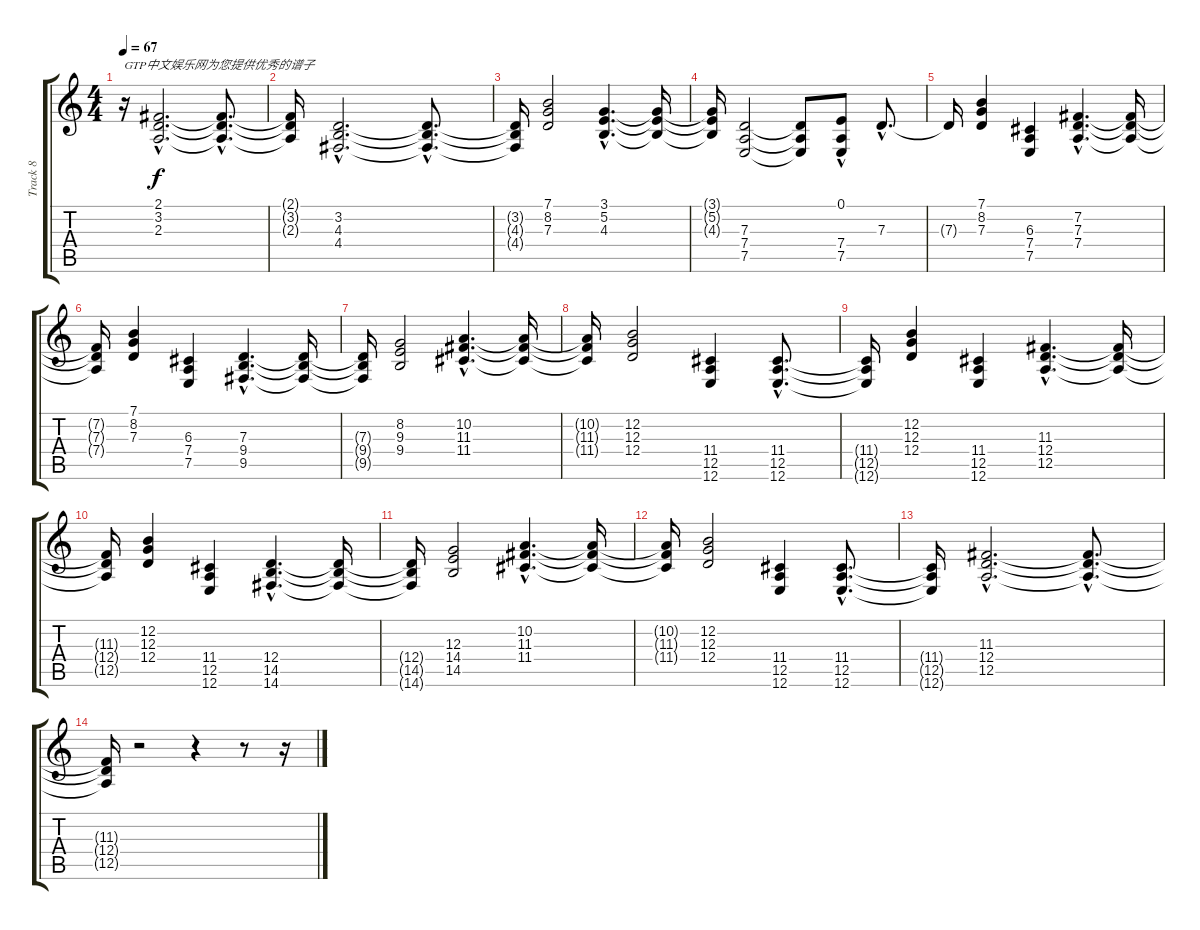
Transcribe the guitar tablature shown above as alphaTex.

\track ("Track 8" "Track 8") {instrument stringensemble1}
\staff {score tabs}
\tuning (E4 B3 G3 D3 A2 E2) {hide}
\ts (4 4)
\tempo 67
\clef g2
\ks c
r.16{txt "GTP中文娱乐网为您提供优秀的谱子" dy f instrument stringensemble1} (2.1{hac} 3.2{hac} 2.3{hac}).2{d} (2.1{hac t} 3.2{hac t} 2.3{hac t}).8{d} |
(2.1{t} 3.2{t} 2.3{t}).16 (3.2{hac} 4.3{hac} 4.4{hac}).2{d} (3.2{hac t} 4.3{hac t} 4.4{hac t}).8{d} |
(3.2{t} 4.3{t} 4.4{t}).16 (7.1 8.2 7.3).2 (3.1{hac} 5.2{hac} 4.3{hac}).4{d} (3.1{t} 5.2{t} 4.3{t}).16 |
(3.1{t} 5.2{t} 4.3{t}).16 (7.3 7.4 7.5).2 (7.3{t} 7.4{t} 7.5{t}).8 (0.1 7.4{hac} 7.5{hac}).8 7.3{hac}.8{d} |
7.3{t}.16 (7.1 8.2 7.3).4 (6.3 7.4 7.5).4 (7.2{hac} 7.3{hac} 7.4{hac}).4{d} (7.2{t} 7.3{t} 7.4{t}).16 |
(7.2{t} 7.3{t} 7.4{t}).16 (7.1 8.2 7.3).4 (6.3 7.4 7.5).4 (7.3{hac} 9.4{hac} 9.5{hac}).4{d} (7.3{t} 9.4{t} 9.5{t}).16 |
(7.3{t} 9.4{t} 9.5{t}).16 (8.2 9.3 9.4).2 (10.2{hac} 11.3{hac} 11.4{hac}).4{d} (10.2{t} 11.3{t} 11.4{t}).16 |
(10.2{t} 11.3{t} 11.4{t}).16 (12.2 12.3 12.4).2 (11.4 12.5 12.6).4 (11.4{hac} 12.5{hac} 12.6{hac}).8{d} |
(11.4{t} 12.5{t} 12.6{t}).16 (12.2 12.3 12.4).4 (11.4 12.5 12.6).4 (11.3{hac} 12.4{hac} 12.5{hac}).4{d} (11.3{t} 12.4{t} 12.5{t}).16 |
(11.3{t} 12.4{t} 12.5{t}).16 (12.2 12.3 12.4).4 (11.4 12.5 12.6).4 (12.4{hac} 14.5{hac} 14.6{hac}).4{d} (12.4{t} 14.5{t} 14.6{t}).16 |
(12.4{t} 14.5{t} 14.6{t}).16 (12.3 14.4 14.5).2 (10.2{hac} 11.3{hac} 11.4{hac}).4{d} (10.2{t} 11.3{t} 11.4{t}).16 |
(10.2{t} 11.3{t} 11.4{t}).16 (12.2 12.3 12.4).2 (11.4 12.5 12.6).4 (11.4{hac} 12.5{hac} 12.6{hac}).8{d} |
(11.4{t} 12.5{t} 12.6{t}).16 (11.3{hac} 12.4{hac} 12.5{hac}).2{d} (11.3{hac t} 12.4{hac t} 12.5{hac t}).8{d} |
(11.3{t} 12.4{t} 12.5{t}).16 r.2 r.4 r.8 r.16
